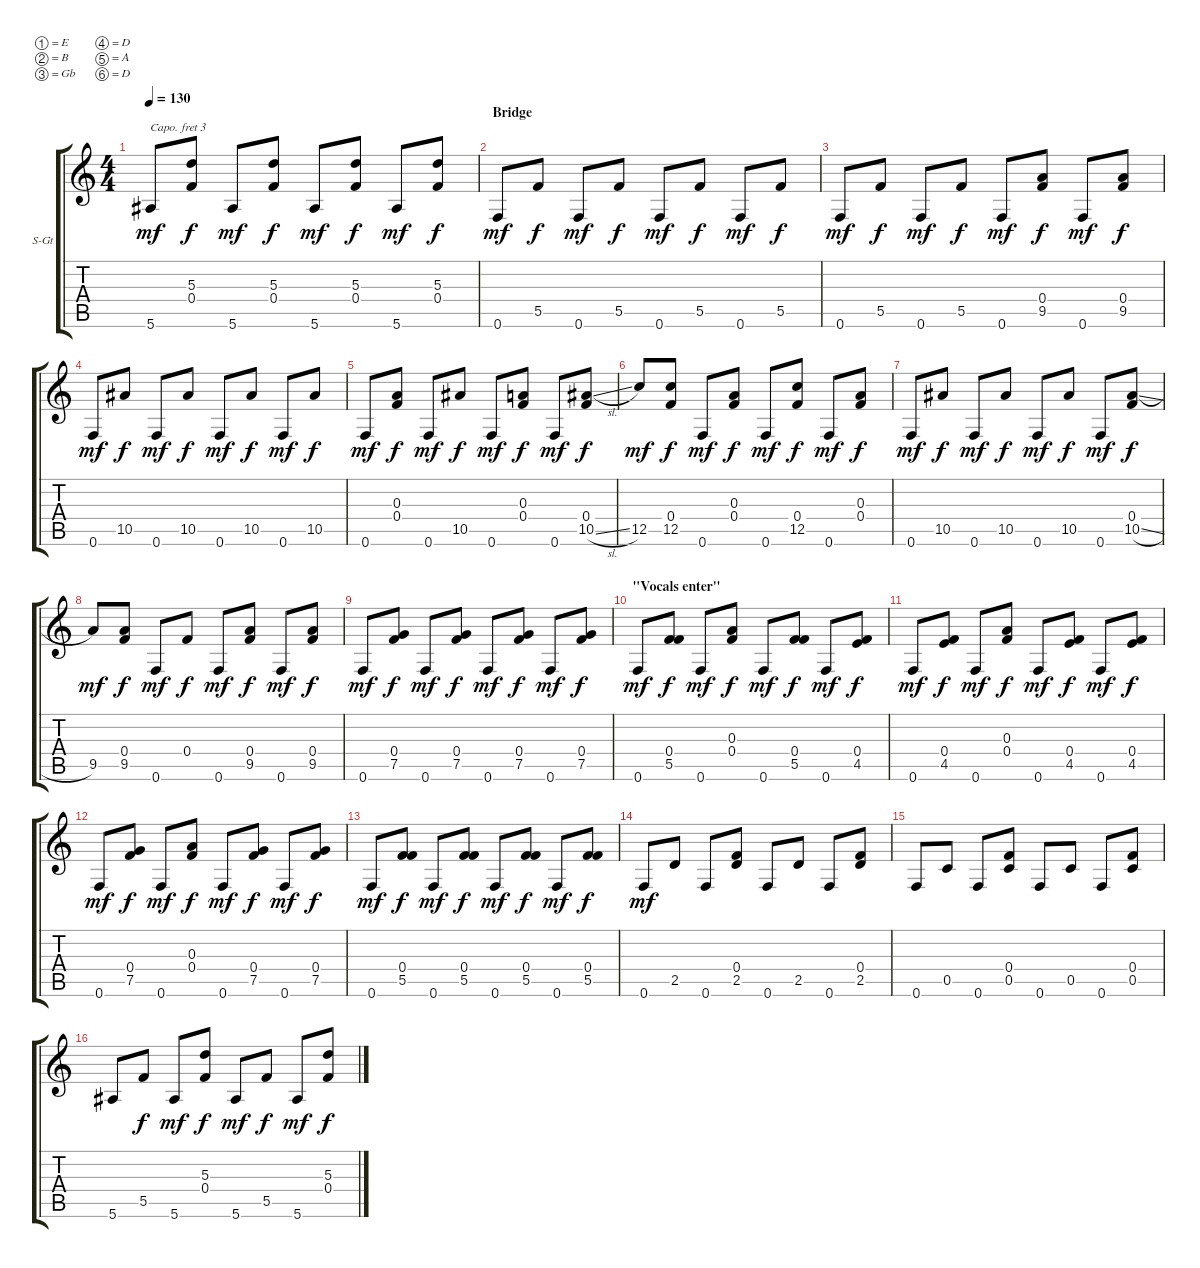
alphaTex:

\defaultSystemsLayout 4
\bracketExtendMode groupsimilarinstruments
\firstSystemTrackNameOrientation horizontal
\otherSystemsTrackNameOrientation horizontal
\track ("Steel Guitar" "S-Gt") {instrument acousticguitarsteel}
\staff {score tabs}
\capo 3
\tuning (E4 B3 Gb3 D3 A2 D2)
\ts (4 4)
\tempo 130
\clef g2
\scale
1.11397
\ks c
5.6.8{dy mf} (0.4 5.3).8{dy f} 5.6.8{dy mf} (0.4 5.3).8{dy f} 5.6.8{dy mf} (0.4 5.3).8{dy f} 5.6.8{dy mf} (0.4 5.3).8{dy f} |
\section ("" "Bridge")
\scale
0.96201 0.6.8{dy mf} 5.5.8{dy f} 0.6.8{dy mf} 5.5.8{dy f} 0.6.8{dy mf} 5.5.8{dy f} 0.6.8{dy mf} 5.5.8{dy f} |
\scale
0.96201 0.6.8{dy mf} 5.5.8{dy f} 0.6.8{dy mf} 5.5.8{dy f} 0.6.8{dy mf} (9.5 0.4).8{dy f} 0.6.8{dy mf} (9.5 0.4).8{dy f} |
\scale
0.96201 0.6.8{dy mf} 10.5.8{dy f} 0.6.8{dy mf} 10.5.8{dy f} 0.6.8{dy mf} 10.5.8{dy f} 0.6.8{dy mf} 10.5.8{dy f} |
\scale
1.11397 0.6.8{dy mf} (0.3 0.4).8{dy f} 0.6.8{dy mf} 10.5.8{dy f} 0.6.8{dy mf} (0.3 0.4).8{dy f} 0.6.8{dy mf} (10.5{sl} 0.4).8{dy f} |
\scale
0.96201 12.5.8{dy mf} (12.5 0.4).8{dy f} 0.6.8{dy mf} (0.4 0.3).8{dy f} 0.6.8{dy mf} (12.5 0.4).8{dy f} 0.6.8{dy mf} (0.4 0.3).8{dy f} |
\scale
0.96201 0.6.8{dy mf} 10.5.8{dy f} 0.6.8{dy mf} 10.5.8{dy f} 0.6.8{dy mf} 10.5.8{dy f} 0.6.8{dy mf} (10.5{sl} 0.4).8{dy f} |
\scale
0.96201 9.5.8{dy mf} (9.5 0.4).8{dy f} 0.6.8{dy mf} 0.4.8{dy f} 0.6.8{dy mf} (9.5 0.4).8{dy f} 0.6.8{dy mf} (0.4 9.5).8{dy f} |
\scale
1.11397 0.6.8{dy mf} (7.5 0.4).8{dy f} 0.6.8{dy mf} (0.4 7.5).8{dy f} 0.6.8{dy mf} (7.5 0.4).8{dy f} 0.6.8{dy mf} (0.4 7.5).8{dy f} |
\section ("" "\"Vocals enter\"")
\scale
0.96201 0.6.8{dy mf} (5.5 0.4).8{dy f} 0.6.8{dy mf} (0.3 0.4).8{dy f} 0.6.8{dy mf} (0.4 5.5).8{dy f} 0.6.8{dy mf} (4.5 0.4).8{dy f} |
\scale
0.96201 0.6.8{dy mf} (4.5 0.4).8{dy f} 0.6.8{dy mf} (0.3 0.4).8{dy f} 0.6.8{dy mf} (4.5 0.4).8{dy f} 0.6.8{dy mf} (4.5 0.4).8{dy f} |
\scale
0.96201 0.6.8{dy mf} (7.5 0.4).8{dy f} 0.6.8{dy mf} (0.3 0.4).8{dy f} 0.6.8{dy mf} (7.5 0.4).8{dy f} 0.6.8{dy mf} (7.5 0.4).8{dy f} |
\scale
1.11397 0.6.8{dy mf} (5.5 0.4).8{dy f} 0.6.8{dy mf} (0.4 5.5).8{dy f} 0.6.8{dy mf} (5.5 0.4).8{dy f} 0.6.8{dy mf} (5.5 0.4).8{dy f} |
\scale
0.96201 0.6.8{dy mf} 2.5.8 0.6.8 (2.5 0.4).8 0.6.8 2.5.8 0.6.8 (2.5 0.4).8 |
\scale
0.96201 0.6.8 0.5.8 0.6.8 (0.5 0.4).8 0.6.8 0.5.8 0.6.8 (0.5 0.4).8 |
\scale
0.96201 5.6.8 5.5.8{dy f} 5.6.8{dy mf} (0.4 5.3).8{dy f} 5.6.8{dy mf} 5.5.8{dy f} 5.6.8{dy mf} (0.4 5.3).8{dy f}
